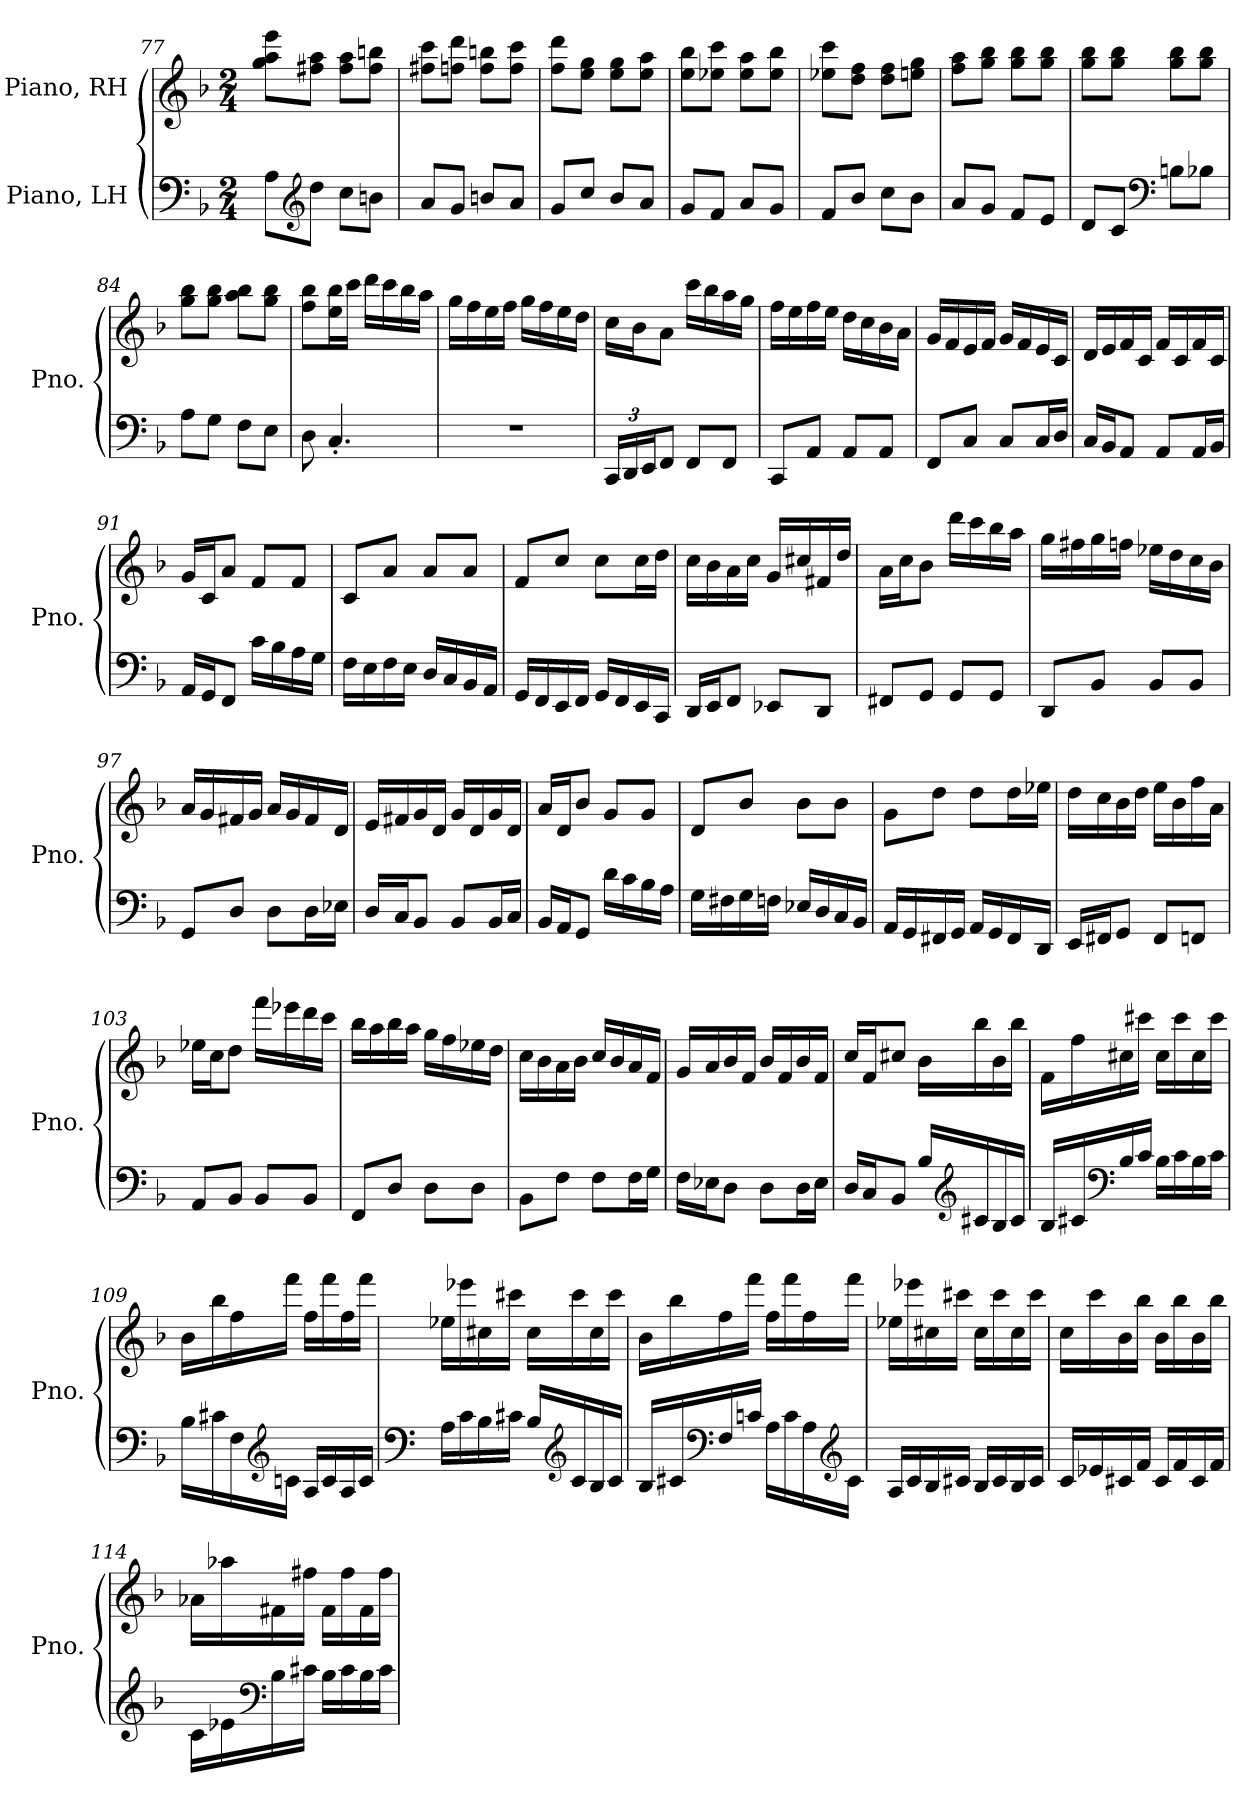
**kern	**kern
*part2	*part1
*staff2	*staff1
*I"Piano, LH	*I"Piano, RH
*I'Pno.	*I'Pno.
*clefF4	*clefG2
*k[b-]	*k[b-]
*M2/4	*M2/4
=77	=77
8A\L	8gg\ 8aa\ 8eee\L
*clefG2	*
8dd\J	8ff#X\ 8aa\J
8cc\L	8ff#\ 8aa\L
8bn\J	8ff#\ 8bbn\J
=78	=78
8a/L	8ff#X\ 8ccc\L
8g/J	8ffn\ 8ddd\J
8bn/L	8ff\ 8bbn\L
8a/J	8ff\ 8ccc\J
=79	=79
8g/L	8ff\ 8ddd\L
8cc/J	8ee\ 8gg\J
8b-/L	8ee\ 8gg\L
8a/J	8ee\ 8aa\J
=80	=80
8g/L	8ee\ 8bb-\L
8f/J	8ee-X\ 8ccc\J
8a/L	8ee-\ 8aa\L
8g/J	8ee-\ 8bb-\J
=81	=81
8f/L	8ee-X\ 8ccc\L
8b-/J	8dd\ 8ff\J
8cc\L	8dd\ 8ff\L
8b-\J	8een\ 8gg\J
!!LO:LB:g=z
=82	=82
8a/L	8ff\ 8aa\L
8g/J	8gg\ 8bb-\J
8f/L	8gg\ 8bb-\L
8e/J	8gg\ 8bb-\J
=83	=83
8d/L	8gg\ 8bb-\L
8c/J	8gg\ 8bb-\J
*clefF4	*
8Bn\L	8gg\ 8bb-\L
8B-X\J	8gg\ 8bb-\J
=84	=84
8A\L	8gg\ 8bb-\L
8G\J	8gg\ 8bb-\J
8F\L	8aa\ 8bb-\L
8E\J	8gg\ 8bb-\J
=85	=85
8D\	8ff\ 8bb-\L
4.C'/	16ee\ 16bb-\L
.	16ccc\JJ
.	16ddd\LL
.	16ccc\
.	16bb-\
.	16aa\JJ
=86	=86
2r	16gg\LL
.	16ff\
.	16ee\
.	16ff\JJ
.	16gg\LL
.	16ff\
.	16ee\
.	16dd\JJ
!!LO:PB:g=z
=87	=87
*Xbrackettup	*
24CC/LL	16cc\LL
24DD/	.
.	16b-\J
24EE/J	.
8FF/J	8a\J
8FF/L	16ccc\LL
.	16bb-\
8FF/J	16aa\
.	16gg\JJ
=88	=88
8CC/L	16ff\LL
.	16ee\
8AA/J	16ff\
.	16ee\JJ
8AA/L	16dd\LL
.	16cc\
8AA/J	16b-\
.	16a\JJ
=89	=89
8FF/L	16g/LL
.	16f/
8C/J	16e/
.	16f/JJ
8C/L	16g/LL
.	16f/
16C/L	16e/
16D/JJ	16c/JJ
=90	=90
16C/LL	16d/LL
16BB-/J	16e/
8AA/J	16f/
.	16c/JJ
8AA/L	16f/LL
.	16c/
16AA/L	16f/
16BB-/JJ	16c/JJ
=91	=91
16AA/LL	16g/LL
16GG/J	16c/J
8FF/J	8a/J
16c\LL	8f/L
16B-\	.
16A\	8f/J
16G\JJ	.
!!LO:LB:g=z
=92	=92
16F\LL	8c/L
16E\	.
16F\	8a/J
16E\JJ	.
16D/LL	8a/L
16C/	.
16BB-/	8a/J
16AA/JJ	.
=93	=93
16GG/LL	8f/L
16FF/	.
16EE/	8cc/J
16FF/JJ	.
16GG/LL	8cc\L
16FF/	.
16EE/	16cc\L
16CC/JJ	16dd\JJ
=94	=94
16DD/LL	16cc\LL
16EE/J	16b-\
8FF/J	16a\
.	16cc\JJ
8EE-X/L	16g/LL
.	16cc#X/
8DD/J	16f#X/
.	16dd/JJ
=95	=95
8FF#X/L	16a\LL
.	16cc\J
8GG/J	8b-\J
8GG/L	16ddd\LL
.	16ccc\
8GG/J	16bb-\
.	16aa\JJ
!!LO:LB:g=z
=96	=96
8DD/L	16gg\LL
.	16ff#X\
8BB-/J	16gg\
.	16ffn\JJ
8BB-/L	16ee-X\LL
.	16dd\
8BB-/J	16cc\
.	16b-\JJ
=97	=97
8GG/L	16a/LL
.	16g/
8D/J	16f#X/
.	16g/JJ
8D\L	16a/LL
.	16g/
16D\L	16f#/
16E-X\JJ	16d/JJ
=98	=98
16D/LL	16e/LL
16C/J	16f#X/
8BB-/J	16g/
.	16d/JJ
8BB-/L	16g/LL
.	16d/
16BB-/L	16g/
16C/JJ	16d/JJ
=99	=99
16BB-/LL	16a/LL
16AA/J	16d/J
8GG/J	8b-/J
16d\LL	8g/L
16c\	.
16B-\	8g/J
16A\JJ	.
!!LO:LB:g=z
=100	=100
16G\LL	8d/L
16F#X\	.
16G\	8b-/J
16Fn\JJ	.
16E-X/LL	8b-\L
16D/	.
16C/	8b-\J
16BB-/JJ	.
=101	=101
16AA/LL	8g\L
16GG/	.
16FF#X/	8dd\J
16GG/JJ	.
16AA/LL	8dd\L
16GG/	.
16FF#/	16dd\L
16DD/JJ	16ee-X\JJ
=102	=102
16EE/LL	16dd\LL
16FF#X/J	16cc\
8GG/J	16b-\
.	16dd\JJ
8FF#/L	16ee\LL
.	16b-\
8FFn/J	16ff\
.	16a\JJ
=103	=103
8AA/L	16ee-X\LL
.	16cc\J
8BB-/J	8dd\J
8BB-/L	16fff\LL
.	16eee-X\
8BB-/J	16ddd\
.	16ccc\JJ
!!LO:LB:g=z
=104	=104
8FF/L	16bb-\LL
.	16aa\
8D/J	16bb-\
.	16aa\JJ
8D\L	16gg\LL
.	16ff\
8D\J	16ee-X\
.	16dd\JJ
=105	=105
8BB-\L	16cc\LL
.	16b-\
8F\J	16a\
.	16b-\JJ
8F\L	16cc/LL
.	16b-/
16F\L	16a/
16G\JJ	16f/JJ
=106	=106
16F\LL	16g/LL
16E-X\J	16a/
8D\J	16b-/
.	16f/JJ
8D\L	16b-/LL
.	16f/
16D\L	16b-/
16E-\JJ	16f/JJ
=107	=107
16D/LL	16cc/LL
16C/J	16f/J
8BB-/J	8cc#X/J
16B-/LL	16b-\LL
*clefG2	*
16c#X/	16bb-\
16B-/	16b-\
16c#/JJ	16bb-\JJ
!!LO:LB:g=z
=108	=108
16B-/LL	16f\LL
16c#X/	16ff\
*clefF4	*
16B-/	16cc#X\
16c#/JJ	16ccc#X\JJ
16B-\LL	16cc#\LL
16c#\	16ccc#\
16B-\	16cc#\
16c#\JJ	16ccc#\JJ
=109	=109
16B-\LL	16b-\LL
16c#X\	16bb-\
16F\	16ff\
*clefG2	*
16cn\JJ	16fff\JJ
16A/LL	16ff\LL
16c/	16fff\
16A/	16ff\
16c/JJ	16fff\JJ
=110	=110
*clefF4	*
16A\LL	16ee-X\LL
16c\	16eee-X\
16B-\	16cc#X\
16c#X\JJ	16ccc#X\JJ
16B-/LL	16cc#\LL
*clefG2	*
16c#/	16ccc#\
16B-/	16cc#\
16c#/JJ	16ccc#\JJ
!!LO:PB:g=z
=111	=111
16B-/LL	16b-\LL
16c#X/	16bb-\
*clefF4	*
16F/	16ff\
16cn/JJ	16fff\JJ
16A\LL	16ff\LL
16c\	16fff\
16A\	16ff\
*clefG2	*
16c\JJ	16fff\JJ
=112	=112
16A/LL	16ee-X\LL
16c/	16eee-X\
16B-/	16cc#X\
16c#X/JJ	16ccc#X\JJ
16B-/LL	16cc#\LL
16c#/	16ccc#\
16B-/	16cc#\
16c#/JJ	16ccc#\JJ
=113	=113
16c/LL	16cc\LL
16e-X/	16ccc\
16c#X/	16b-\
16f/JJ	16bb-\JJ
16c#/LL	16b-\LL
16f/	16bb-\
16c#/	16b-\
16f/JJ	16bb-\JJ
!!LO:LB:g=z
=114	=114
16c\LL	16a-X\LL
16e-X\	16aa-X\
*clefF4	*
16B-\	16f#X\
16c#X\JJ	16ff#X\JJ
16B-\LL	16f#\LL
16c#\	16ff#\
16B-\	16f#\
16c#\JJ	16ff#\JJ
=	=
*-	*-
